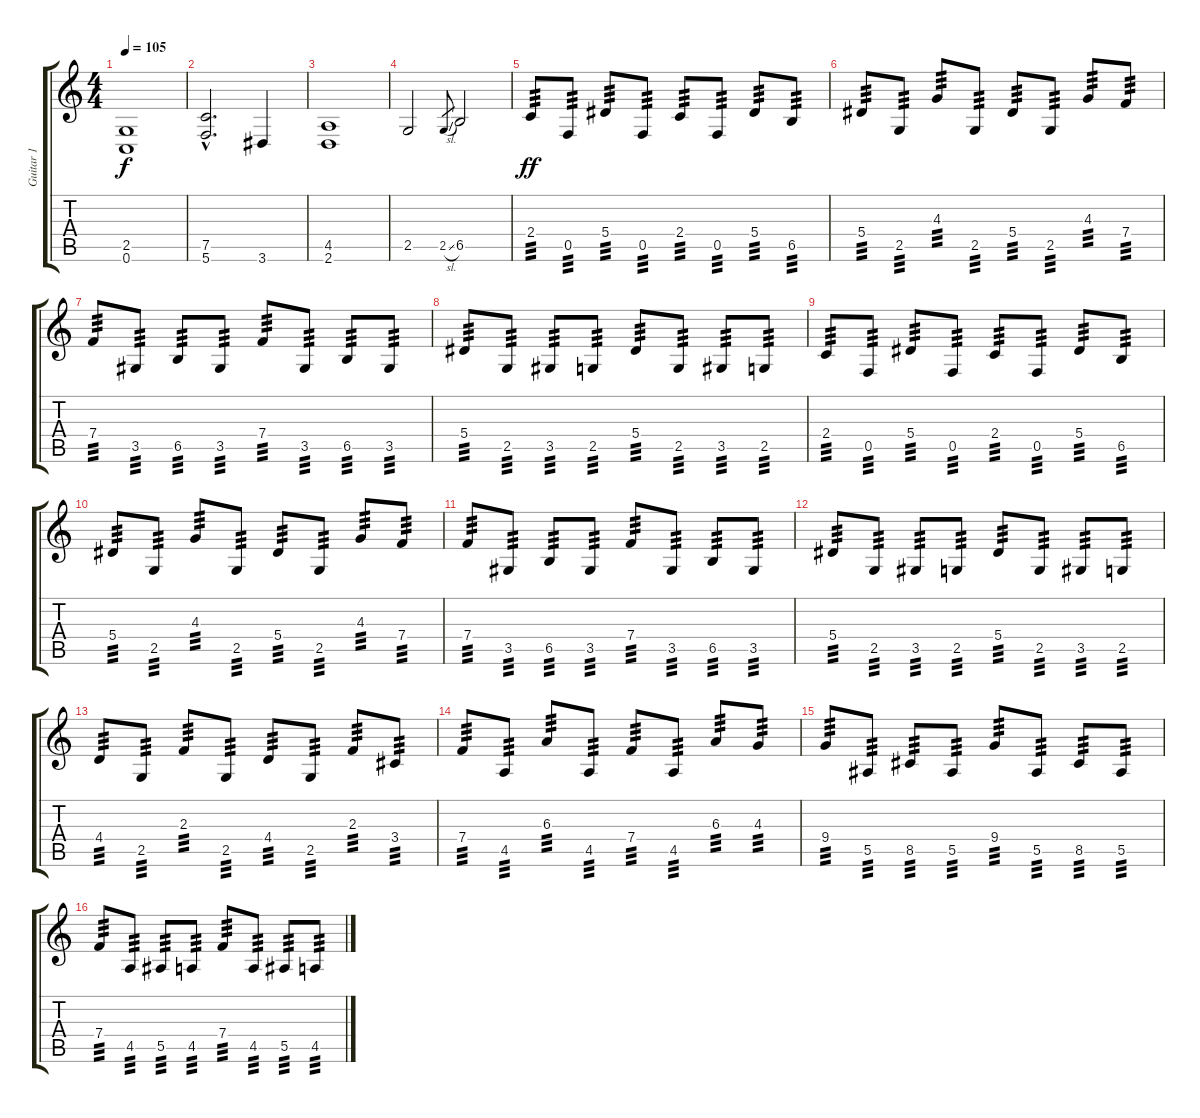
\track ("Guitar 1" "Guitar 1") {instrument distortionguitar}
\staff {score tabs}
\tuning (C4 G3 Eb3 Bb2 F2 C2) {hide}
\ts (4 4)
\tempo 105
\clef g2
\ks c
(2.5 0.6).1{dy f} |
(7.5{hac} 5.6{hac}).2{d} 3.6.4 |
(4.5 2.6).1 |
2.5.2 2.5{sl}.8{gr} 6.5.2 |
2.4.8{tp 3 dy ff} 0.5.8{tp 3} 5.4.8{tp 3} 0.5.8{tp 3} 2.4.8{tp 3} 0.5.8{tp 3} 5.4.8{tp 3} 6.5.8{tp 3} |
5.4.8{tp 3} 2.5.8{tp 3} 4.3.8{tp 3} 2.5.8{tp 3} 5.4.8{tp 3} 2.5.8{tp 3} 4.3.8{tp 3} 7.4.8{tp 3} |
7.4.8{tp 3} 3.5.8{tp 3} 6.5.8{tp 3} 3.5.8{tp 3} 7.4.8{tp 3} 3.5.8{tp 3} 6.5.8{tp 3} 3.5.8{tp 3} |
5.4.8{tp 3} 2.5.8{tp 3} 3.5.8{tp 3} 2.5.8{tp 3} 5.4.8{tp 3} 2.5.8{tp 3} 3.5.8{tp 3} 2.5.8{tp 3} |
2.4.8{tp 3} 0.5.8{tp 3} 5.4.8{tp 3} 0.5.8{tp 3} 2.4.8{tp 3} 0.5.8{tp 3} 5.4.8{tp 3} 6.5.8{tp 3} |
5.4.8{tp 3} 2.5.8{tp 3} 4.3.8{tp 3} 2.5.8{tp 3} 5.4.8{tp 3} 2.5.8{tp 3} 4.3.8{tp 3} 7.4.8{tp 3} |
7.4.8{tp 3} 3.5.8{tp 3} 6.5.8{tp 3} 3.5.8{tp 3} 7.4.8{tp 3} 3.5.8{tp 3} 6.5.8{tp 3} 3.5.8{tp 3} |
5.4.8{tp 3} 2.5.8{tp 3} 3.5.8{tp 3} 2.5.8{tp 3} 5.4.8{tp 3} 2.5.8{tp 3} 3.5.8{tp 3} 2.5.8{tp 3} |
4.4.8{tp 3} 2.5.8{tp 3} 2.3.8{tp 3} 2.5.8{tp 3} 4.4.8{tp 3} 2.5.8{tp 3} 2.3.8{tp 3} 3.4.8{tp 3} |
7.4.8{tp 3} 4.5.8{tp 3} 6.3.8{tp 3} 4.5.8{tp 3} 7.4.8{tp 3} 4.5.8{tp 3} 6.3.8{tp 3} 4.3.8{tp 3} |
9.4.8{tp 3} 5.5.8{tp 3} 8.5.8{tp 3} 5.5.8{tp 3} 9.4.8{tp 3} 5.5.8{tp 3} 8.5.8{tp 3} 5.5.8{tp 3} |
7.4.8{tp 3} 4.5.8{tp 3} 5.5.8{tp 3} 4.5.8{tp 3} 7.4.8{tp 3} 4.5.8{tp 3} 5.5.8{tp 3} 4.5.8{tp 3}
